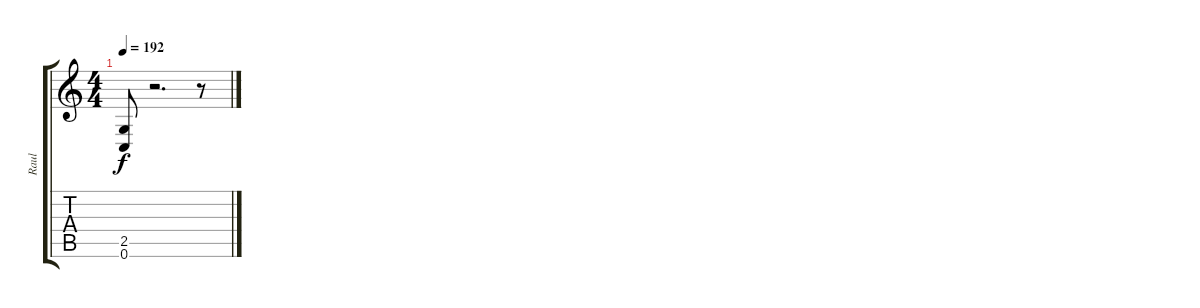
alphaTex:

\track ("Raul" "Raul") {instrument distortionguitar}
\staff {score tabs}
\tuning (C4 G3 Eb3 Bb2 F2 C2) {hide}
\ts (4 4)
\tempo 192
\clef g2
\ks c
(2.5 0.6).8{dy f} r.2{d} r.8
